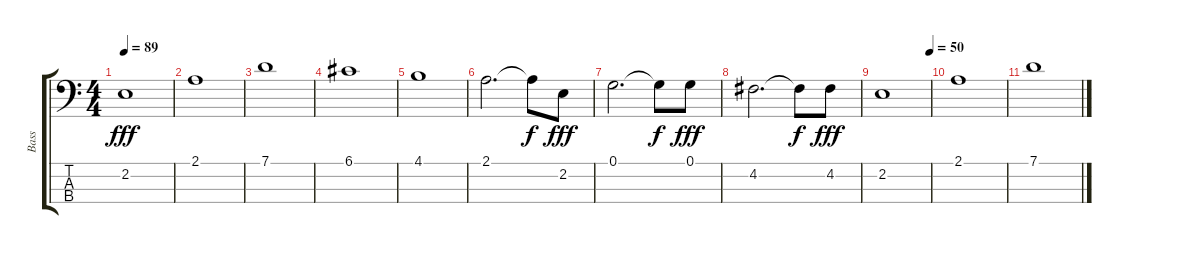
\track ("Bass" "Bass") {instrument electricbassfinger}
\staff {score tabs}
\tuning (G2 D2 A1 E1) {hide}
\ts (4 4)
\tempo 89
\clef f4
\ks c
2.2.1{dy fff} |
2.1.1 |
7.1.1 |
6.1.1 |
4.1.1 |
2.1.2{d} 2.1{t}.8{dy f} 2.2.8{dy fff} |
0.1.2{d} 0.1{t}.8{dy f} 0.1.8{dy fff} |
4.2.2{d} 4.2{t}.8{dy f} 4.2.8{dy fff} |
\tempo (50 1)
2.2.1 |
2.1.1 |
7.1.1
